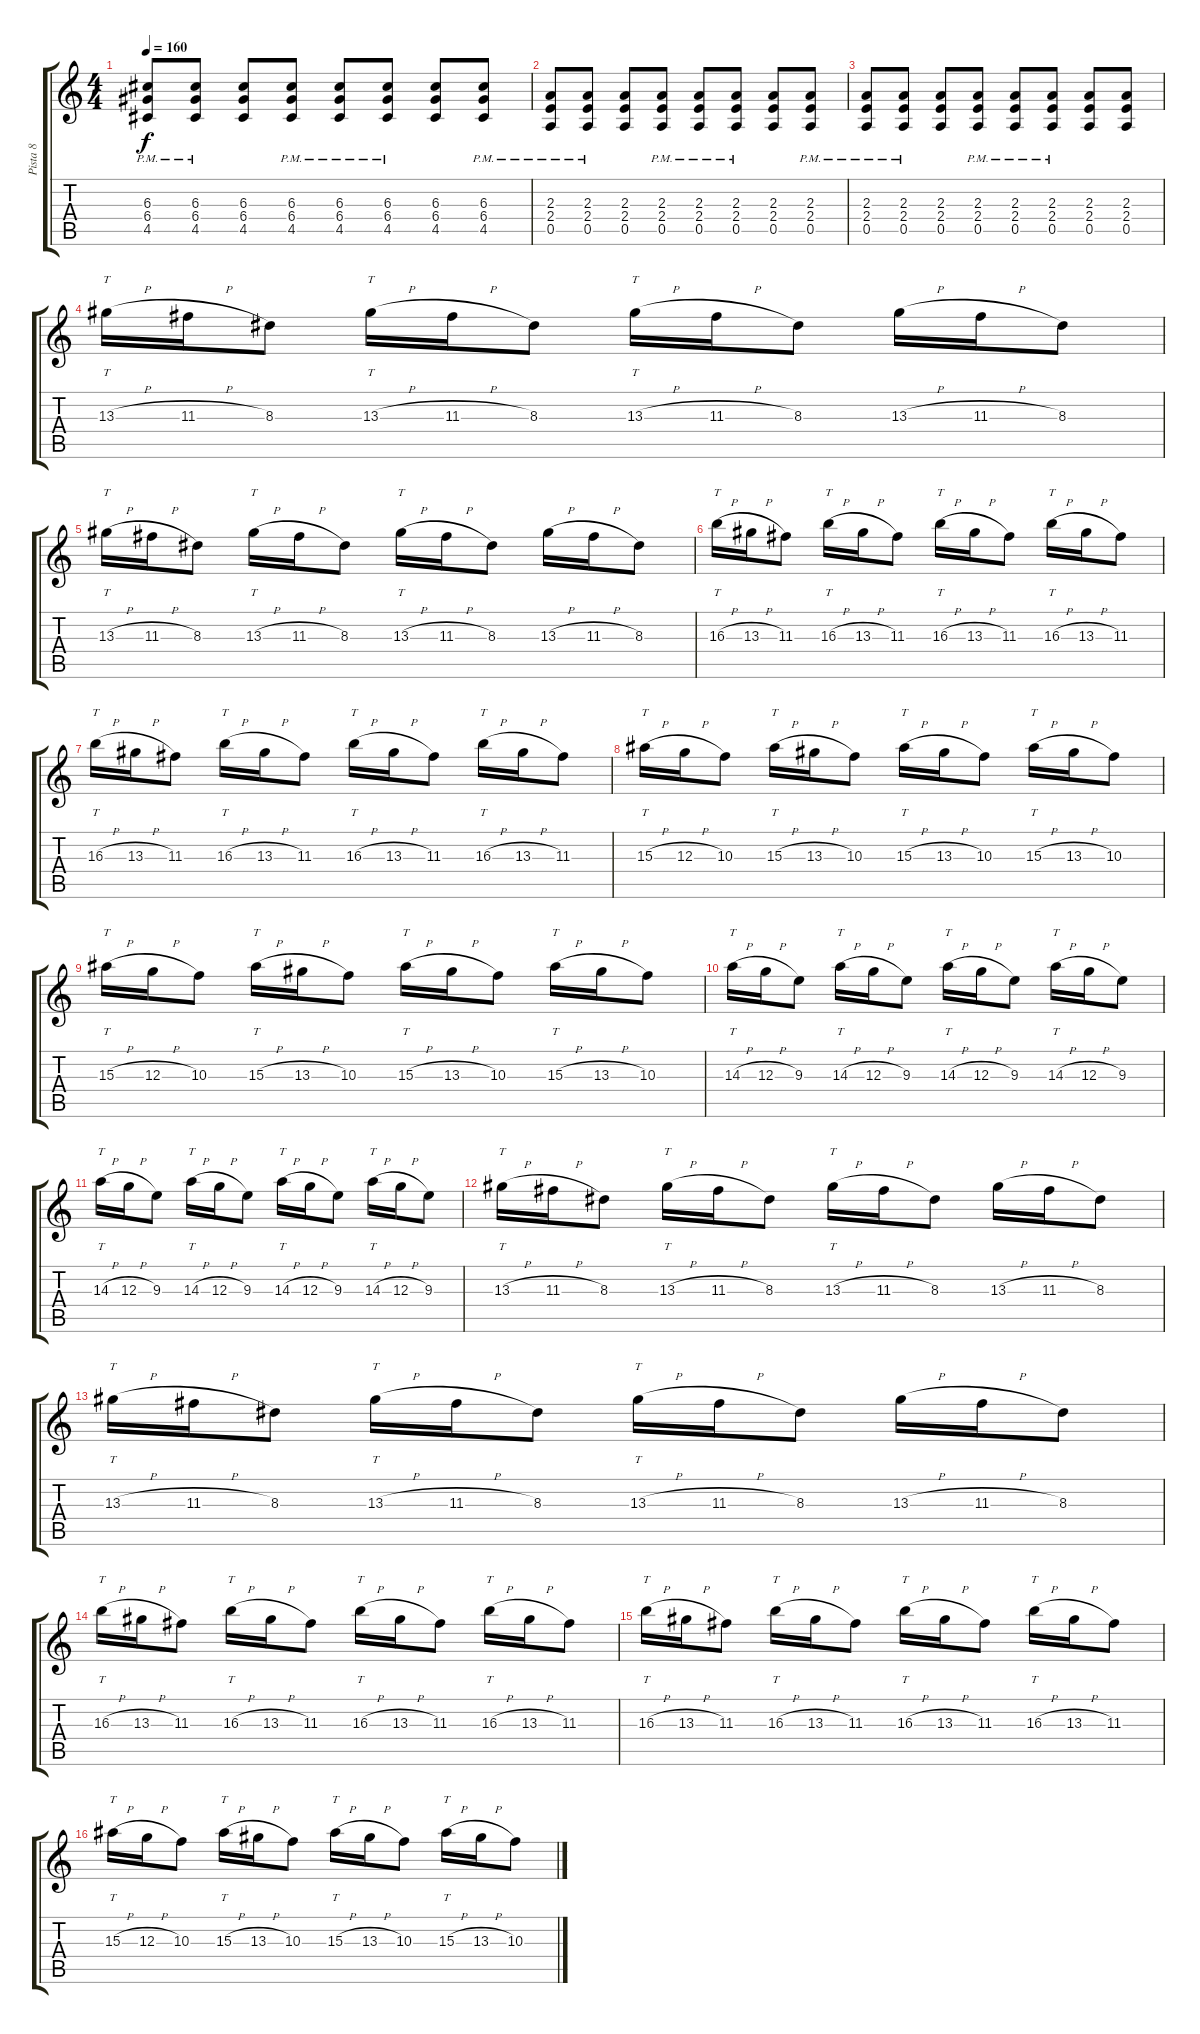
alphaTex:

\track ("Pista 8" "Pista 8") {instrument distortionguitar}
\staff {score tabs}
\tuning (E4 B3 G3 D3 A2 E2) {hide}
\ts (4 4)
\tempo 160
\clef g2
\ks c
(6.3{pm} 6.4{pm} 4.5{pm}).8{dy f} (6.3{pm} 6.4{pm} 4.5{pm}).8 (6.3 6.4 4.5).8 (6.3{pm} 6.4{pm} 4.5{pm}).8 (6.3{pm} 6.4{pm} 4.5{pm}).8 (6.3{pm} 6.4{pm} 4.5{pm}).8 (6.3 6.4 4.5).8 (6.3{pm} 6.4{pm} 4.5{pm}).8 |
(2.3{pm} 2.4{pm} 0.5{pm}).8 (2.3{pm} 2.4{pm} 0.5{pm}).8 (2.3 2.4 0.5).8 (2.3{pm} 2.4{pm} 0.5{pm}).8 (2.3{pm} 2.4{pm} 0.5{pm}).8 (2.3{pm} 2.4{pm} 0.5{pm}).8 (2.3 2.4 0.5).8 (2.3{pm} 2.4{pm} 0.5{pm}).8 |
(2.3{pm} 2.4{pm} 0.5{pm}).8 (2.3{pm} 2.4{pm} 0.5{pm}).8 (2.3 2.4 0.5).8 (2.3{pm} 2.4{pm} 0.5{pm}).8 (2.3{pm} 2.4{pm} 0.5{pm}).8 (2.3{pm} 2.4{pm} 0.5{pm}).8 (2.3 2.4 0.5).8 (2.3 2.4 0.5).8 |
13.3{h}.16{tt} 11.3{h}.16 8.3.8 13.3{h}.16{tt} 11.3{h}.16 8.3.8 13.3{h}.16{tt} 11.3{h}.16 8.3.8 13.3{h}.16 11.3{h}.16 8.3.8 |
13.3{h}.16{tt} 11.3{h}.16 8.3.8 13.3{h}.16{tt} 11.3{h}.16 8.3.8 13.3{h}.16{tt} 11.3{h}.16 8.3.8 13.3{h}.16 11.3{h}.16 8.3.8 |
16.3{h}.16{tt} 13.3{h}.16 11.3.8 16.3{h}.16{tt} 13.3{h}.16 11.3.8 16.3{h}.16{tt} 13.3{h}.16 11.3.8 16.3{h}.16{tt} 13.3{h}.16 11.3.8 |
16.3{h}.16{tt} 13.3{h}.16 11.3.8 16.3{h}.16{tt} 13.3{h}.16 11.3.8 16.3{h}.16{tt} 13.3{h}.16 11.3.8 16.3{h}.16{tt} 13.3{h}.16 11.3.8 |
15.3{h}.16{tt} 12.3{h}.16 10.3.8 15.3{h}.16{tt} 13.3{h}.16 10.3.8 15.3{h}.16{tt} 13.3{h}.16 10.3.8 15.3{h}.16{tt} 13.3{h}.16 10.3.8 |
15.3{h}.16{tt} 12.3{h}.16 10.3.8 15.3{h}.16{tt} 13.3{h}.16 10.3.8 15.3{h}.16{tt} 13.3{h}.16 10.3.8 15.3{h}.16{tt} 13.3{h}.16 10.3.8 |
14.3{h}.16{tt} 12.3{h}.16 9.3.8 14.3{h}.16{tt} 12.3{h}.16 9.3.8 14.3{h}.16{tt} 12.3{h}.16 9.3.8 14.3{h}.16{tt} 12.3{h}.16 9.3.8 |
14.3{h}.16{tt} 12.3{h}.16 9.3.8 14.3{h}.16{tt} 12.3{h}.16 9.3.8 14.3{h}.16{tt} 12.3{h}.16 9.3.8 14.3{h}.16{tt} 12.3{h}.16 9.3.8 |
13.3{h}.16{tt} 11.3{h}.16 8.3.8 13.3{h}.16{tt} 11.3{h}.16 8.3.8 13.3{h}.16{tt} 11.3{h}.16 8.3.8 13.3{h}.16 11.3{h}.16 8.3.8 |
13.3{h}.16{tt} 11.3{h}.16 8.3.8 13.3{h}.16{tt} 11.3{h}.16 8.3.8 13.3{h}.16{tt} 11.3{h}.16 8.3.8 13.3{h}.16 11.3{h}.16 8.3.8 |
16.3{h}.16{tt} 13.3{h}.16 11.3.8 16.3{h}.16{tt} 13.3{h}.16 11.3.8 16.3{h}.16{tt} 13.3{h}.16 11.3.8 16.3{h}.16{tt} 13.3{h}.16 11.3.8 |
16.3{h}.16{tt} 13.3{h}.16 11.3.8 16.3{h}.16{tt} 13.3{h}.16 11.3.8 16.3{h}.16{tt} 13.3{h}.16 11.3.8 16.3{h}.16{tt} 13.3{h}.16 11.3.8 |
15.3{h}.16{tt} 12.3{h}.16 10.3.8 15.3{h}.16{tt} 13.3{h}.16 10.3.8 15.3{h}.16{tt} 13.3{h}.16 10.3.8 15.3{h}.16{tt} 13.3{h}.16 10.3.8
